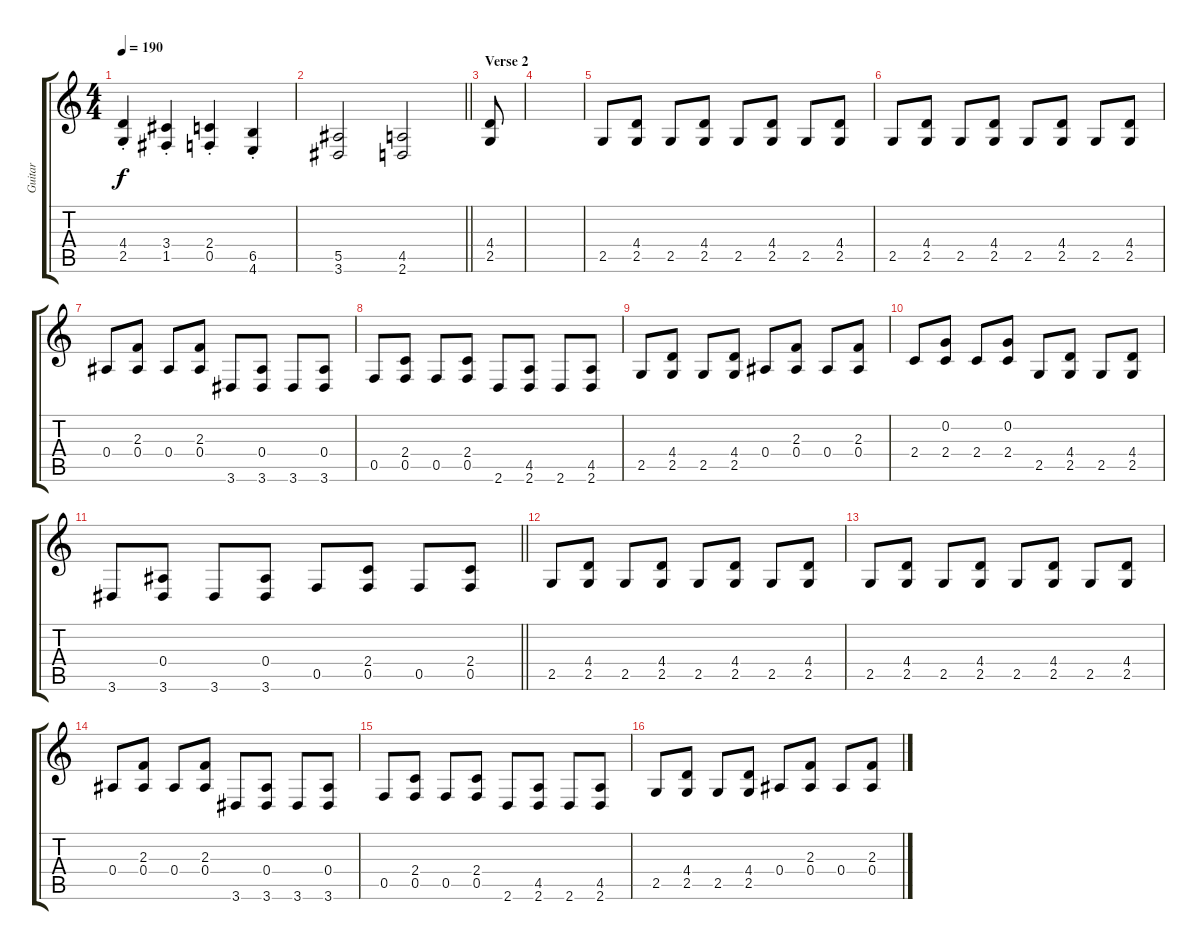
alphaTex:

\track ("Guitar" "Guitar") {instrument distortionguitar}
\staff {score tabs}
\tuning (C4 G3 Eb3 Bb2 F2 C2) {hide}
\ts (4 4)
\tempo 190
\clef g2
\ks c
(4.4{st} 2.5{st}).4{dy f} (3.4{st} 1.5{st}).4 (2.4{st} 0.5{st}).4 (6.5{st} 4.6{st}).4 |
\barLineRight lightlight
(5.5 3.6).2 (4.5 2.6).2 |
\section ("" "Verse 2")
(4.4 2.5).8 |
|
2.5.8 (4.4 2.5).8 2.5.8 (4.4 2.5).8 2.5.8 (4.4 2.5).8 2.5.8 (4.4 2.5).8 |
2.5.8 (4.4 2.5).8 2.5.8 (4.4 2.5).8 2.5.8 (4.4 2.5).8 2.5.8 (4.4 2.5).8 |
0.4.8 (2.3 0.4).8 0.4.8 (2.3 0.4).8 3.6.8 (0.4 3.6).8 3.6.8 (0.4 3.6).8 |
0.5.8 (2.4 0.5).8 0.5.8 (2.4 0.5).8 2.6.8 (4.5 2.6).8 2.6.8 (4.5 2.6).8 |
2.5.8 (4.4 2.5).8 2.5.8 (4.4 2.5).8 0.4.8 (2.3 0.4).8 0.4.8 (2.3 0.4).8 |
2.4.8 (0.2 2.4).8 2.4.8 (0.2 2.4).8 2.5.8 (4.4 2.5).8 2.5.8 (4.4 2.5).8 |
\barLineRight lightlight
3.6.8 (0.4 3.6).8 3.6.8 (0.4 3.6).8 0.5.8 (2.4 0.5).8 0.5.8 (2.4 0.5).8 |
2.5.8 (4.4 2.5).8 2.5.8 (4.4 2.5).8 2.5.8 (4.4 2.5).8 2.5.8 (4.4 2.5).8 |
2.5.8 (4.4 2.5).8 2.5.8 (4.4 2.5).8 2.5.8 (4.4 2.5).8 2.5.8 (4.4 2.5).8 |
0.4.8 (2.3 0.4).8 0.4.8 (2.3 0.4).8 3.6.8 (0.4 3.6).8 3.6.8 (0.4 3.6).8 |
0.5.8 (2.4 0.5).8 0.5.8 (2.4 0.5).8 2.6.8 (4.5 2.6).8 2.6.8 (4.5 2.6).8 |
2.5.8 (4.4 2.5).8 2.5.8 (4.4 2.5).8 0.4.8 (2.3 0.4).8 0.4.8 (2.3 0.4).8
